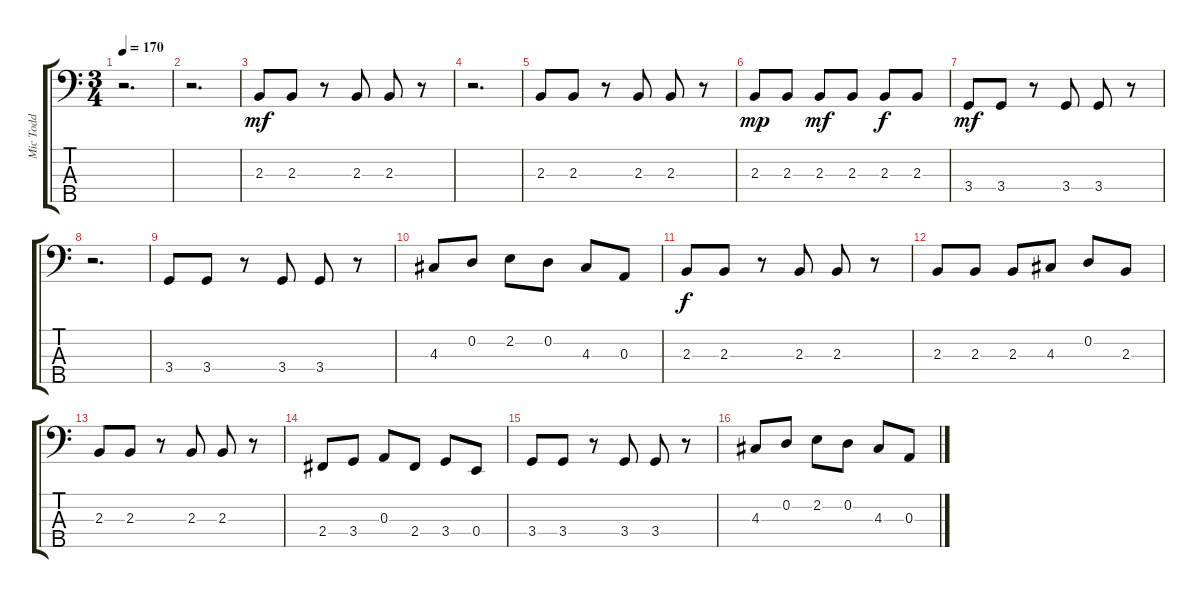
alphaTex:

\track ("Mic Todd" "Mic Todd") {instrument electricbassfinger}
\staff {score tabs}
\tuning (G2 D2 A1 E1 B0) {hide}
\ts (3 4)
\tempo 170
\clef f4
\ks c
r.2{d dy f} |
r.2{d} |
2.3.8{dy mf} 2.3.8 r.8 2.3.8 2.3.8 r.8 |
r.2{d} |
2.3.8 2.3.8 r.8 2.3.8 2.3.8 r.8 |
2.3.8{dy mp} 2.3.8 2.3.8{dy mf} 2.3.8 2.3.8{dy f} 2.3.8 |
3.4.8{dy mf} 3.4.8 r.8 3.4.8 3.4.8 r.8 |
r.2{d} |
3.4.8 3.4.8 r.8 3.4.8 3.4.8 r.8 |
4.3.8 0.2.8 2.2.8 0.2.8 4.3.8 0.3.8 |
2.3.8{dy f} 2.3.8 r.8 2.3.8 2.3.8 r.8 |
2.3.8 2.3.8 2.3.8 4.3.8 0.2.8 2.3.8 |
2.3.8 2.3.8 r.8 2.3.8 2.3.8 r.8 |
2.4.8 3.4.8 0.3.8 2.4.8 3.4.8 0.4.8 |
3.4.8 3.4.8 r.8 3.4.8 3.4.8 r.8 |
4.3.8 0.2.8 2.2.8 0.2.8 4.3.8 0.3.8
